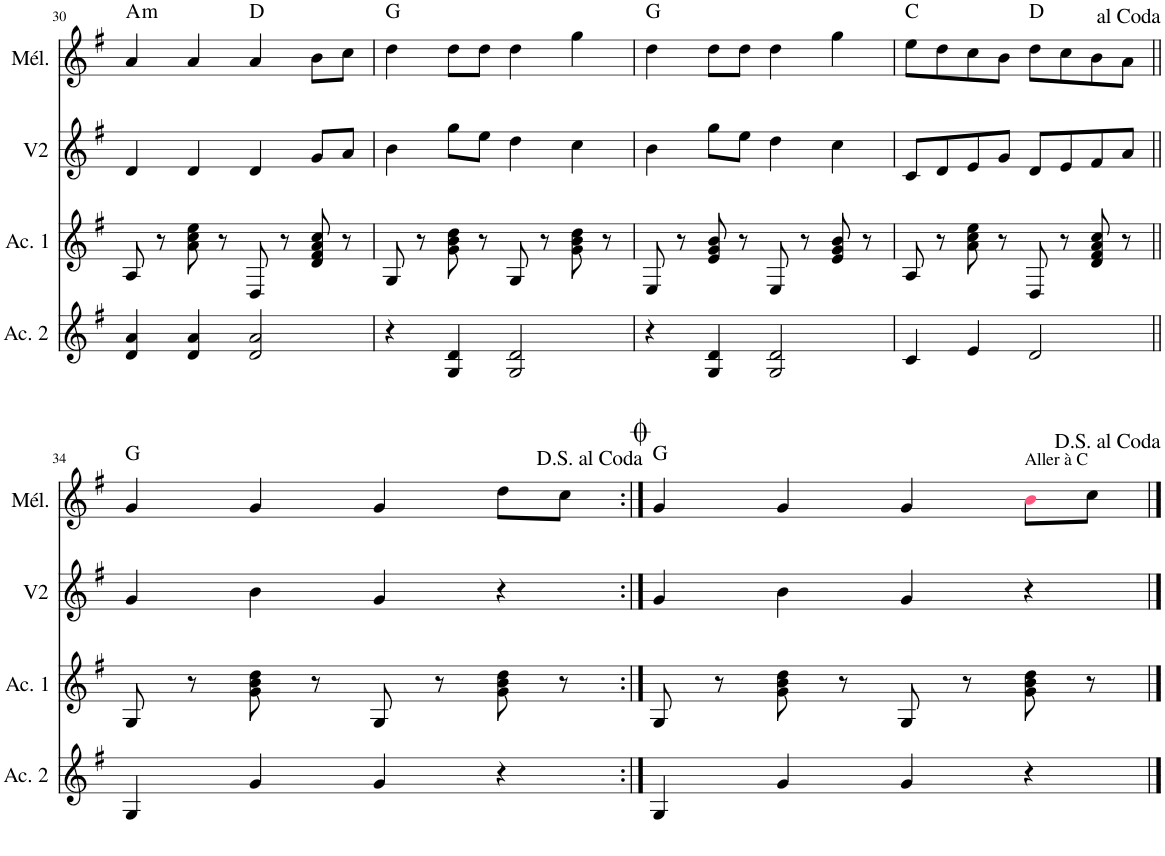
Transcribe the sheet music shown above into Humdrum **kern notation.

**kern	**kern	**kern	**kern	**harte
*part4	*part3	*part2	*part1	*part1
*staff4	*staff3	*staff2	*staff1	*
*I"Accomp. 2	*I"Accomp. 1	*I"Voix 2	*I"Mélo	*
*I'Ac. 2	*I'Ac. 1	*I'V2	*I'Mél.	*
!!LO:PB:g=z
*clefG2	*clefG2	*clefG2	*clefG2	*
*	*	*ITrd1c2	*	*
*k[f#]	*k[f#]	*k[f#]	*k[f#]	*
*M4/4	*M4/4	*M4/4	*M4/4	*
=30	=30	=30	=30	=30
!	!	!	!	!LO:H:kt=m
4d/ 4a/	8A/	4d/	4a/	A:min
.	8r	.	.	.
4d/ 4a/	8a\ 8cc\ 8ee\	4d/	4a/	.
.	8r	.	.	.
2d/ 2a/	8D/	4d/	4a/	D:maj
.	8r	.	.	.
.	8d/ 8f#/ 8a/ 8cc/	8g/L	8b\L	.
.	8r	8a/J	8cc\J	.
=31	=31	=31	=31	=31
4r	8G/	4b\	4dd\	G:maj
.	8r	.	.	.
4G/ 4d/	8g\ 8b\ 8dd\	8gg\L	8dd\L	.
.	8r	8ee\J	8dd\J	.
2G/ 2d/	8G/	4dd\	4dd\	.
.	8r	.	.	.
.	8g\ 8b\ 8dd\	4cc\	4gg\	.
.	8r	.	.	.
=32	=32	=32	=32	=32
4r	8E/	4b\	4dd\	G:maj
.	8r	.	.	.
4G/ 4d/	8e/ 8g/ 8b/	8gg\L	8dd\L	.
.	8r	8ee\J	8dd\J	.
2G/ 2d/	8E/	4dd\	4dd\	.
.	8r	.	.	.
.	8e/ 8g/ 8b/	4cc\	4gg\	.
.	8r	.	.	.
=33	=33	=33	=33	=33
4c/	8A/	8c/L	8ee\L	C:maj
.	8r	8d/	8dd\	.
4e/	8a\ 8cc\ 8ee\	8e/	8cc\	.
.	8r	8g/J	8b\J	.
2d/	8D/	8d/L	8dd\L	D:maj
.	8r	8e/	8cc\	.
.	8d/ 8f#/ 8a/ 8cc/	8f#/	8b\	.
.	8r	8a/J	8a\J	.
!!LO:LB:g=z
=34||	=34||	=34||	=34||	=34||
4G/	8G/	4g/	4g/	G:maj
.	8r	.	.	.
4g/	8g\ 8b\ 8dd\	4b\	4g/	.
.	8r	.	.	.
4g/	8G/	4g/	4g/	.
.	8r	.	.	.
4r	8g\ 8b\ 8dd\	4r	8dd\L	.
.	8r	.	8cc\J	.
=35:|!	=35:|!	=35:|!	=35:|!	=35:|!
4G/	8G/	4g/	4g/	G:maj
.	8r	.	.	.
4g/	8g\ 8b\ 8dd\	4b\	4g/	.
.	8r	.	.	.
4g/	8G/	4g/	4g/	.
.	8r	.	.	.
!	!	!	!LO:TX:a:t=Aller à C	!
4r	8g\ 8b\ 8dd\	4r	8bi\L	.
.	8r	.	8cc\J	.
==	==	==	==	==
*-	*-	*-	*-	*-
